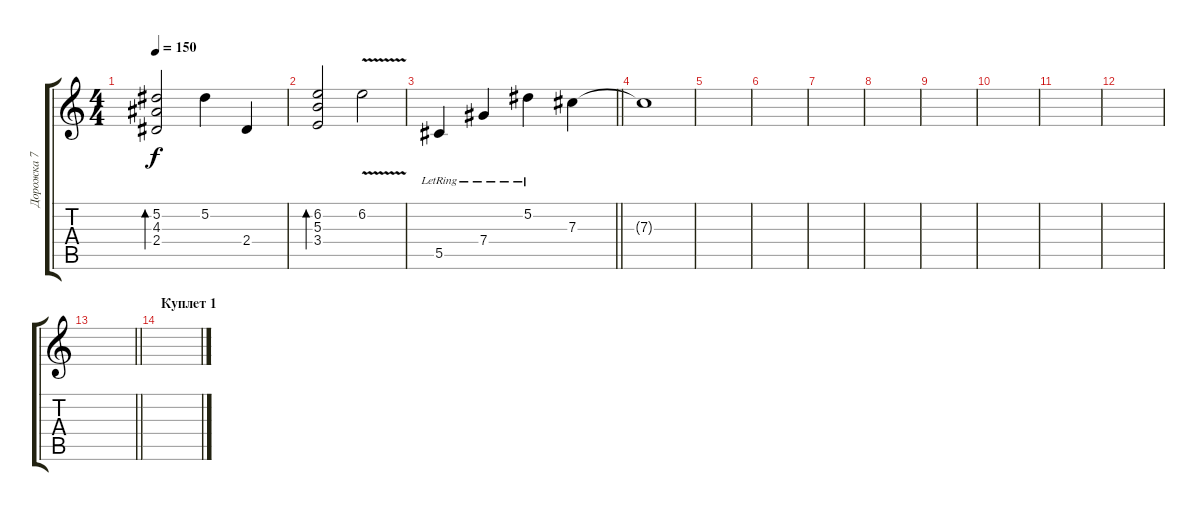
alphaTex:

\track ("Дорожка 7" "Дорожка 7") {instrument electricguitarjazz}
\staff {score tabs}
\tuning (Eb4 Bb3 Gb3 Db3 Ab2 Eb2) {hide}
\ts (4 4)
\tempo 150
\clef g2
\ks c
(5.2 4.3 2.4).2{bd 240 dy f} 5.2.4 2.4.4 |
(6.2 5.3 3.4).2{bd 240} 6.2{v}.2 |
\barLineRight lightlight
5.5{lr}.4 7.4{lr}.4 5.2{lr}.4 7.3.4 |
7.3{t}.1 |
|
|
|
|
|
|
|
|
\barLineRight lightlight
|
\section ("" "Куплет 1")
